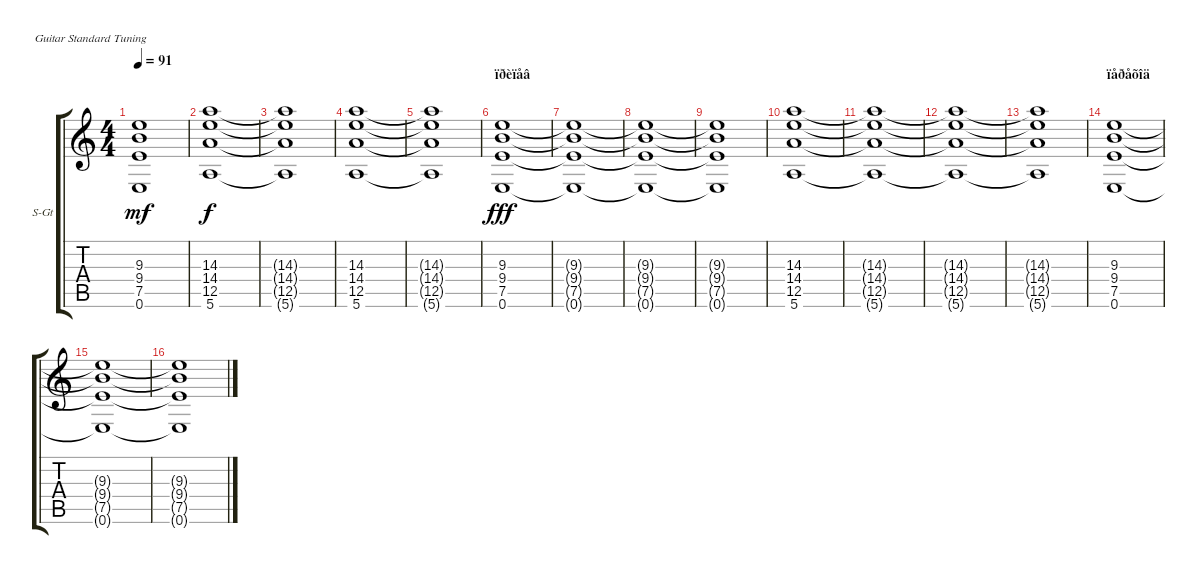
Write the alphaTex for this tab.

\bracketExtendMode groupsimilarinstruments
\firstSystemTrackNameOrientation horizontal
\otherSystemsTrackNameOrientation horizontal
\track ("Духовые" "S-Gt") {instrument synthstrings1}
\staff {score tabs}
\tuning (E4 B3 G3 D3 A2 E2)
\displaytranspose 12
\ts (4 4)
\tempo 91
\clef g2
\ks c
(9.3{t} 9.4{t} 7.5{t} 0.6{t}).1{dy mf} |
(14.3 14.4 12.5 5.6).1{dy f} |
(14.3{t} 14.4{t} 12.5{t} 5.6{t}).1 |
(14.3 14.4 12.5 5.6).1 |
(14.3{t} 14.4{t} 12.5{t} 5.6{t}).1 |
\section ("" "ïðèïåâ")
(9.3 9.4 7.5 0.6).1{dy fff} |
(9.3{t} 9.4{t} 7.5{t} 0.6{t}).1 |
(9.3{t} 9.4{t} 7.5{t} 0.6{t}).1 |
(9.3{t} 9.4{t} 7.5{t} 0.6{t}).1 |
(14.3 14.4 12.5 5.6).1 |
(14.3{t} 14.4{t} 12.5{t} 5.6{t}).1 |
(14.3{t} 14.4{t} 12.5{t} 5.6{t}).1 |
(14.3{t} 14.4{t} 12.5{t} 5.6{t}).1 |
\section ("" "ïåðåõîä")
(9.3 9.4 7.5 0.6).1 |
(9.3{t} 9.4{t} 7.5{t} 0.6{t}).1 |
(9.3{t} 9.4{t} 7.5{t} 0.6{t}).1
